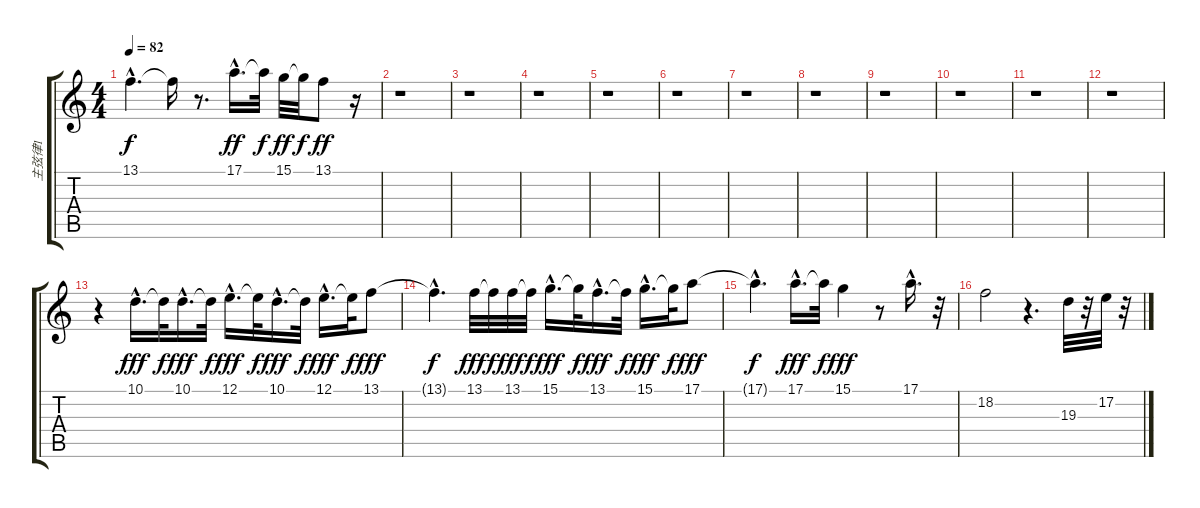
\track ("主弦律1" "主弦律1") {instrument acousticgrandpiano}
\staff {score tabs}
\tuning (E4 B3 G3 D3 A2 E2) {hide}
\ts (4 4)
\tempo 82
\clef g2
\ks c
13.1{hac t}.4{d dy f} 13.1{t}.16 r.8{d} 17.1{hac}.16{d dy ff} 17.1{t}.32{dy f} 15.1.32{dy ff} 15.1{t}.32{dy f} 13.1.8{dy ff} r.16 |
r.1 |
r.1 |
r.1 |
r.1 |
r.1 |
r.1 |
r.1 |
r.1 |
r.1 |
r.1 |
r.1 |
r.4 10.1{hac}.16{d dy fff} 10.1{t}.32{dy f} 10.1{hac}.16{d dy fff} 10.1{t}.32{dy f} 12.1{hac}.16{d dy fff} 12.1{t}.32{dy f} 10.1{hac}.16{d dy fff} 10.1{t}.32{dy f} 12.1{hac}.16{d dy fff} 12.1{t}.32{dy f} 13.1.8{dy fff} |
13.1{hac t}.4{d dy f} 13.1.32{dy fff} 13.1{t}.32{dy f} 13.1.32{dy fff} 13.1{t}.32{dy f} 15.1{hac}.16{d dy fff} 15.1{t}.32{dy f} 13.1{hac}.16{d dy fff} 13.1{t}.32{dy f} 15.1{hac}.16{d dy fff} 15.1{t}.32{dy f} 17.1.8{dy fff} |
17.1{hac t}.4{d dy f} 17.1{hac}.16{d dy fff} 17.1{t}.32{dy f} 15.1.4{dy fff} r.8 17.1{hac}.16{d} r.32 |
18.2.2 r.4{d} 19.3.32 r.32 17.2.32 r.32
